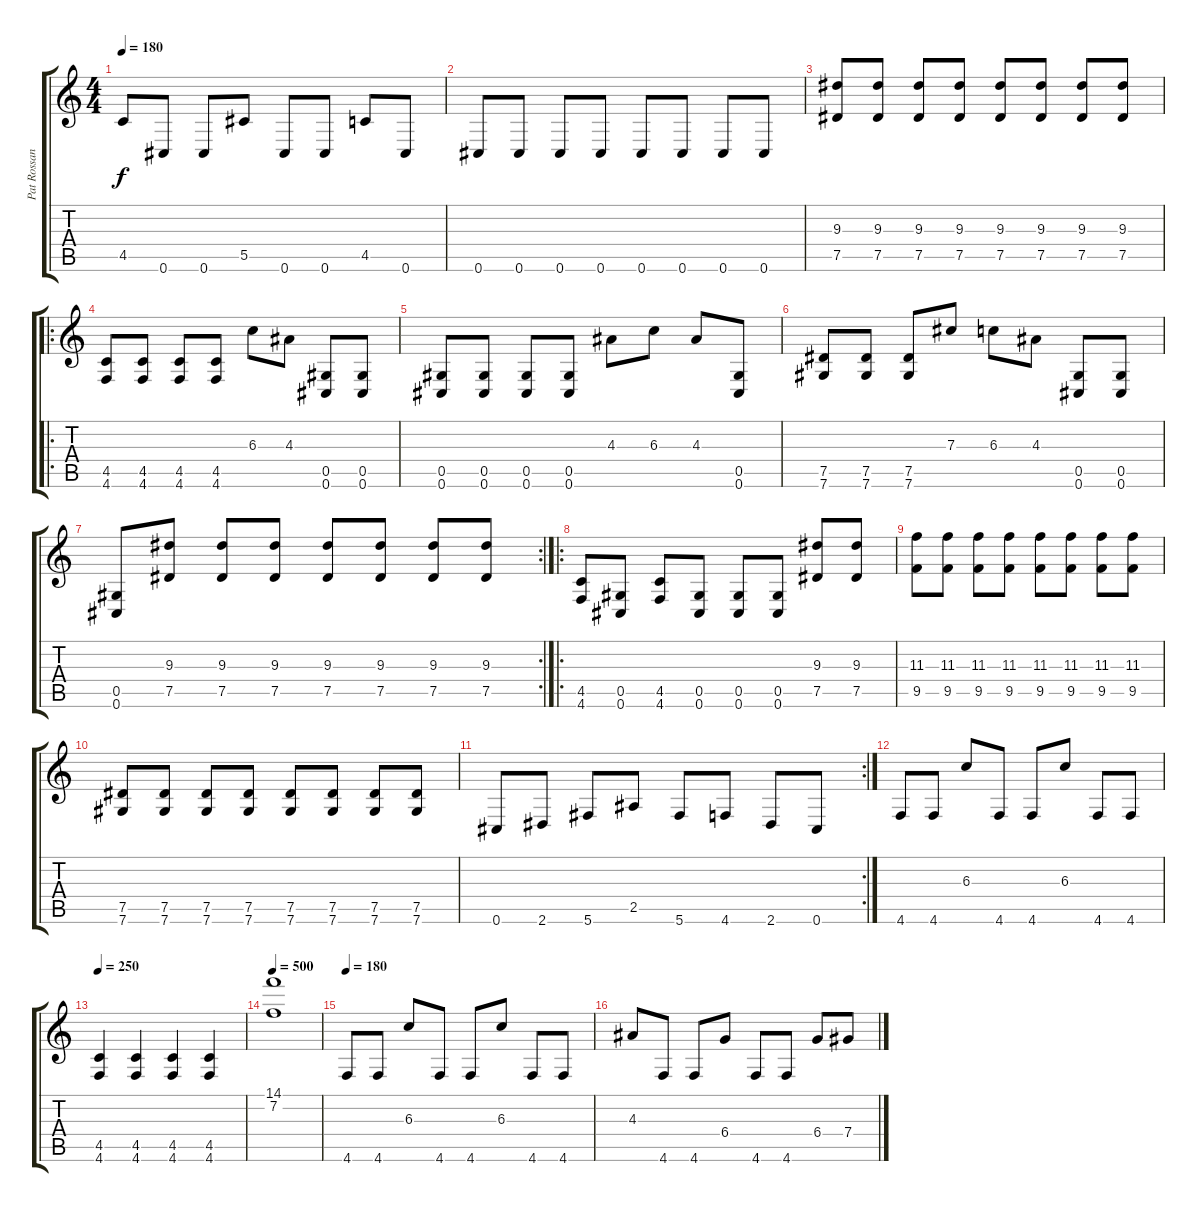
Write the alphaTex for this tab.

\track ("Pat Rossano" "Pat Rossan") {instrument distortionguitar}
\staff {score tabs}
\tuning (Eb4 Bb3 Gb3 Db3 Ab2 Db2) {hide}
\ts (4 4)
\tempo 180
\clef g2
\ks c
4.5.8{dy f} 0.6.8 0.6.8 5.5.8 0.6.8 0.6.8 4.5.8 0.6.8 |
0.6.8 0.6.8 0.6.8 0.6.8 0.6.8 0.6.8 0.6.8 0.6.8 |
(9.3 7.5).8 (9.3 7.5).8 (9.3 7.5).8 (9.3 7.5).8 (9.3 7.5).8 (9.3 7.5).8 (9.3 7.5).8 (9.3 7.5).8 |
\ro
(4.5 4.6).8 (4.5 4.6).8 (4.5 4.6).8 (4.5 4.6).8 6.3.8 4.3.8 (0.5 0.6).8 (0.5 0.6).8 |
(0.5 0.6).8 (0.5 0.6).8 (0.5 0.6).8 (0.5 0.6).8 4.3.8 6.3.8 4.3.8 (0.5 0.6).8 |
(7.5 7.6).8 (7.5 7.6).8 (7.5 7.6).8 7.3.8 6.3.8 4.3.8 (0.5 0.6).8 (0.5 0.6).8 |
\rc 2
(0.5 0.6).8 (9.3 7.5).8 (9.3 7.5).8 (9.3 7.5).8 (9.3 7.5).8 (9.3 7.5).8 (9.3 7.5).8 (9.3 7.5).8 |
\ro
(4.5 4.6).8 (0.5 0.6).8 (4.5 4.6).8 (0.5 0.6).8 (0.5 0.6).8 (0.5 0.6).8 (9.3 7.5).8 (9.3 7.5).8 |
(11.3 9.5).8 (11.3 9.5).8 (11.3 9.5).8 (11.3 9.5).8 (11.3 9.5).8 (11.3 9.5).8 (11.3 9.5).8 (11.3 9.5).8 |
(7.5 7.6).8 (7.5 7.6).8 (7.5 7.6).8 (7.5 7.6).8 (7.5 7.6).8 (7.5 7.6).8 (7.5 7.6).8 (7.5 7.6).8 |
\rc 2
0.6.8 2.6.8 5.6.8 2.5.8 5.6.8 4.6.8 2.6.8 0.6.8 |
4.6.8 4.6.8 6.3.8 4.6.8 4.6.8 6.3.8 4.6.8 4.6.8 |
\tempo 250
(4.5 4.6).4 (4.5 4.6).4 (4.5 4.6).4 (4.5 4.6).4 |
\tempo 500
(14.1 7.2).1 |
\tempo 180
4.6.8 4.6.8 6.3.8 4.6.8 4.6.8 6.3.8 4.6.8 4.6.8 |
4.3.8 4.6.8 4.6.8 6.4.8 4.6.8 4.6.8 6.4.8 7.4.8
